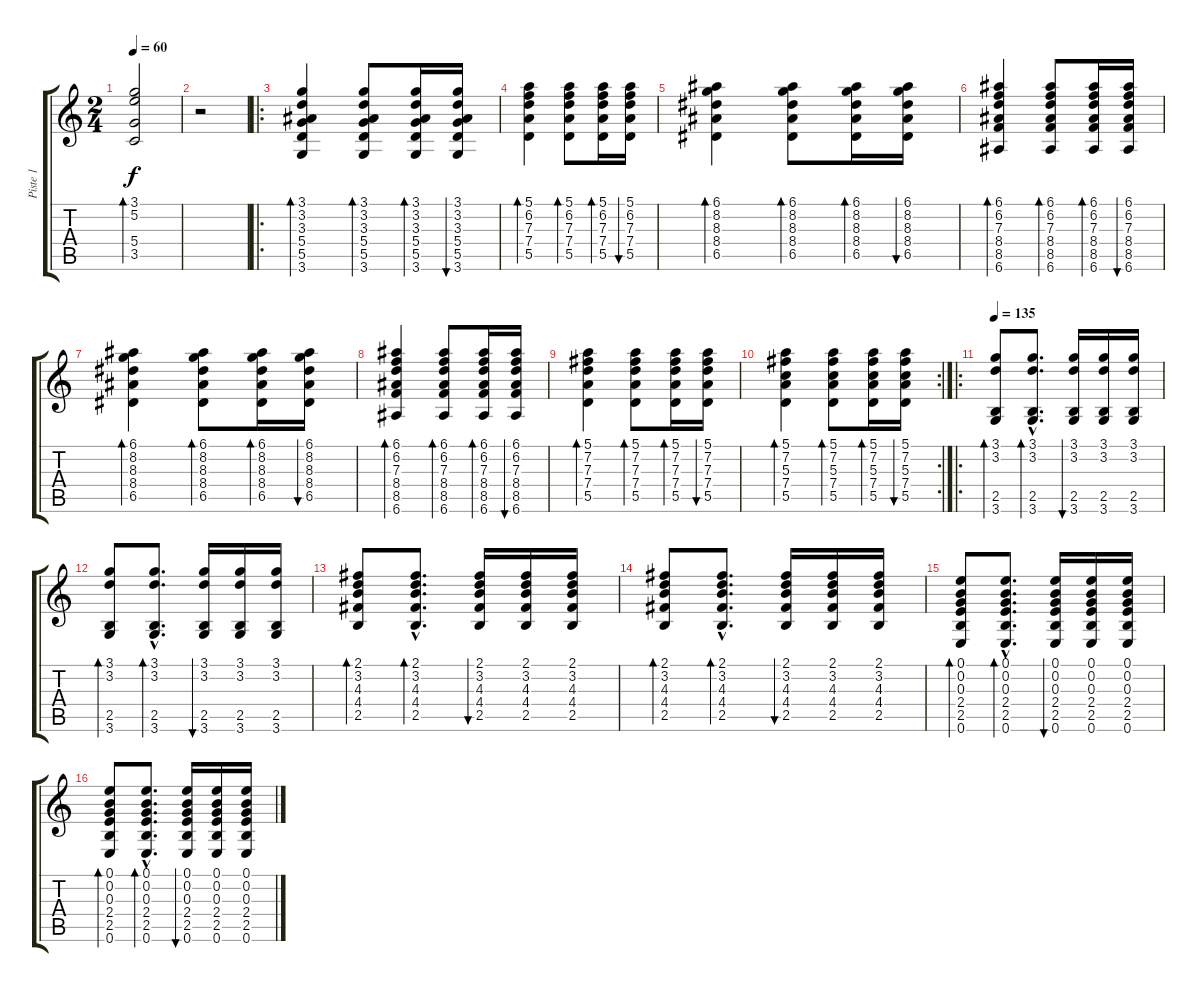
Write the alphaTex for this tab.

\track ("Piste 1" "Piste 1") {instrument acousticguitarsteel}
\staff {score tabs}
\tuning (E4 B3 G3 D3 A2 E2) {hide}
\ts (2 4)
\tempo 60
\clef g2
\ks c
(3.1 5.2 5.4 3.5).2{bd 60 dy f} |
r.2 |
\ro
(3.1 3.2 3.3 5.4 5.5 3.6).4{bd 60} (3.1 3.2 3.3 5.4 5.5 3.6).8{bd 60} (3.1 3.2 3.3 5.4 5.5 3.6).16{bd 30} (3.1 3.2 3.3 5.4 5.5 3.6).16{bu 60} |
(5.1 6.2 7.3 7.4 5.5).4{bd 60} (5.1 6.2 7.3 7.4 5.5).8{bd 60} (5.1 6.2 7.3 7.4 5.5).16{bd 30} (5.1 6.2 7.3 7.4 5.5).16{bu 60} |
(6.1 8.2 8.3 8.4 6.5).4{bd 60} (6.1 8.2 8.3 8.4 6.5).8{bd 60} (6.1 8.2 8.3 8.4 6.5).16{bd 30} (6.1 8.2 8.3 8.4 6.5).16{bu 60} |
(6.1 6.2 7.3 8.4 8.5 6.6).4{bd 60} (6.1 6.2 7.3 8.4 8.5 6.6).8{bd 60} (6.1 6.2 7.3 8.4 8.5 6.6).16{bd 30} (6.1 6.2 7.3 8.4 8.5 6.6).16{bu 60} |
(6.1 8.2 8.3 8.4 6.5).4{bd 60} (6.1 8.2 8.3 8.4 6.5).8{bd 60} (6.1 8.2 8.3 8.4 6.5).16{bd 30} (6.1 8.2 8.3 8.4 6.5).16{bu 60} |
(6.1 6.2 7.3 8.4 8.5 6.6).4{bd 60} (6.1 6.2 7.3 8.4 8.5 6.6).8{bd 60} (6.1 6.2 7.3 8.4 8.5 6.6).16{bd 30} (6.1 6.2 7.3 8.4 8.5 6.6).16{bu 60} |
(5.1 7.2 7.3 7.4 5.5).4{bd 60} (5.1 7.2 7.3 7.4 5.5).8{bd 60} (5.1 7.2 7.3 7.4 5.5).16{bd 30} (5.1 7.2 7.3 7.4 5.5).16{bu 60} |
\rc 2
(5.1 7.2 5.3 7.4 5.5).4{bd 60} (5.1 7.2 5.3 7.4 5.5).8{bd 60} (5.1 7.2 5.3 7.4 5.5).16{bd 30} (5.1 7.2 5.3 7.4 5.5).16{bu 60} |
\ro
\tempo 135
(3.1 3.2 2.5 3.6).8{bd 60} (3.1{hac} 3.2{hac} 2.5{hac} 3.6{hac}).8{d bd 60} (3.1 3.2 2.5 3.6).16{bu 60} (3.1 3.2 2.5 3.6).16 (3.1 3.2 2.5 3.6).16 |
(3.1 3.2 2.5 3.6).8{bd 60} (3.1{hac} 3.2{hac} 2.5{hac} 3.6{hac}).8{d bd 60} (3.1 3.2 2.5 3.6).16{bu 60} (3.1 3.2 2.5 3.6).16 (3.1 3.2 2.5 3.6).16 |
(2.1 3.2 4.3 4.4 2.5).8{bd 60} (2.1{hac} 3.2{hac} 4.3{hac} 4.4{hac} 2.5{hac}).8{d bd 60} (2.1 3.2 4.3 4.4 2.5).16{bu 60} (2.1 3.2 4.3 4.4 2.5).16 (2.1 3.2 4.3 4.4 2.5).16 |
(2.1 3.2 4.3 4.4 2.5).8{bd 60} (2.1{hac} 3.2{hac} 4.3{hac} 4.4{hac} 2.5{hac}).8{d bd 60} (2.1 3.2 4.3 4.4 2.5).16{bu 60} (2.1 3.2 4.3 4.4 2.5).16 (2.1 3.2 4.3 4.4 2.5).16 |
(0.1 0.2 0.3 2.4 2.5 0.6).8{bd 60} (0.1{hac} 0.2{hac} 0.3{hac} 2.4{hac} 2.5{hac} 0.6{hac}).8{d bd 60} (0.1 0.2 0.3 2.4 2.5 0.6).16{bu 60} (0.1 0.2 0.3 2.4 2.5 0.6).16 (0.1 0.2 0.3 2.4 2.5 0.6).16 |
(0.1 0.2 0.3 2.4 2.5 0.6).8{bd 60} (0.1{hac} 0.2{hac} 0.3{hac} 2.4{hac} 2.5{hac} 0.6{hac}).8{d bd 60} (0.1 0.2 0.3 2.4 2.5 0.6).16{bu 60} (0.1 0.2 0.3 2.4 2.5 0.6).16 (0.1 0.2 0.3 2.4 2.5 0.6).16
